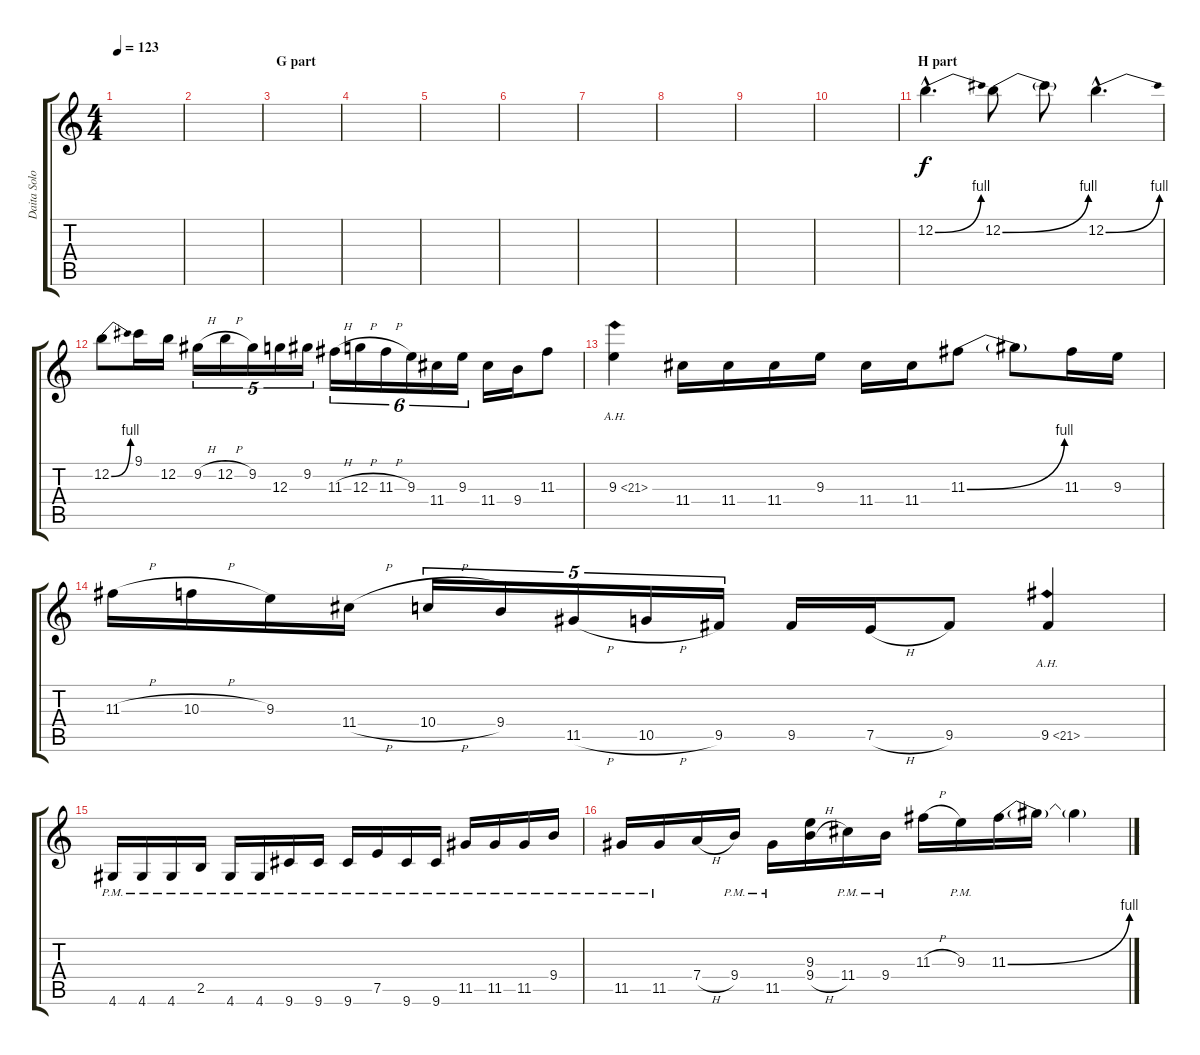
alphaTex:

\track ("Daita Solo" "Daita Solo") {instrument distortionguitar}
\staff {score tabs}
\tuning (E4 B3 G3 D3 A2 E2) {hide}
\ts (4 4)
\tempo 123
\clef g2
\ks c
|
|
\section ("" "G part")
|
|
|
|
|
|
|
|
\section ("" "H part")
12.2{be (bend 0 0 60 4) hac}.4{d instrument distortionguitar} 12.2{be (bend 0 0 60 4)}.8 12.2{t}.8 12.2{be (bend 0 0 60 4) hac}.4{d} |
12.2{be (bend 0 0 60 4)}.8 9.1.16 12.2.16 9.2{h}.16{tu (5 4)} 12.2{h}.16{tu (5 4)} 9.2.16{tu (5 4)} 12.3.16{tu (5 4)} 9.2.16{tu (5 4)} 11.3{h}.16{tu (6 4)} 12.3{h}.16{tu (6 4)} 11.3{h}.16{tu (6 4)} 9.3.16{tu (6 4)} 11.4.16{tu (6 4)} 9.3.16{tu (6 4)} 11.4.16 9.4.16 11.3.8 |
9.3{ah 12}.4 11.4.16 11.4.16 11.4.16 9.3.16 11.4.16 11.4.16 11.3{be (bend 0 0 60 4)}.8 11.3{t}.8 11.3.16 9.3.16 |
11.3{h}.16 10.3{h}.16 9.3.16 11.4{h}.16 10.4{h}.16{tu (5 4)} 9.4.16{tu (5 4)} 11.5{h}.16{tu (5 4)} 10.5{h}.16{tu (5 4)} 9.5.16{tu (5 4)} 9.5.16 7.5{h}.16 9.5.8 9.5{ah 12}.4 |
4.6{pm}.16 4.6{pm}.16 4.6{pm}.16 2.5{pm}.16 4.6{pm}.16 4.6{pm}.16 9.6{pm}.16 9.6{pm}.16 9.6{pm}.16 7.5{pm}.16 9.6{pm}.16 9.6{pm}.16 11.5{pm}.16 11.5{pm}.16 11.5{pm}.16 9.4{pm}.16 |
11.5{pm}.16 11.5{pm}.16 7.4{h}.16 9.4{pm}.16 11.5{pm}.16 (9.3 9.4{h}).16 11.4{pm}.16 9.4{pm}.16 11.3{h}.16 9.3{pm}.16 11.3{be (bend 0 0 60 4)}.16 11.3{t}.16 11.3{t}.4
